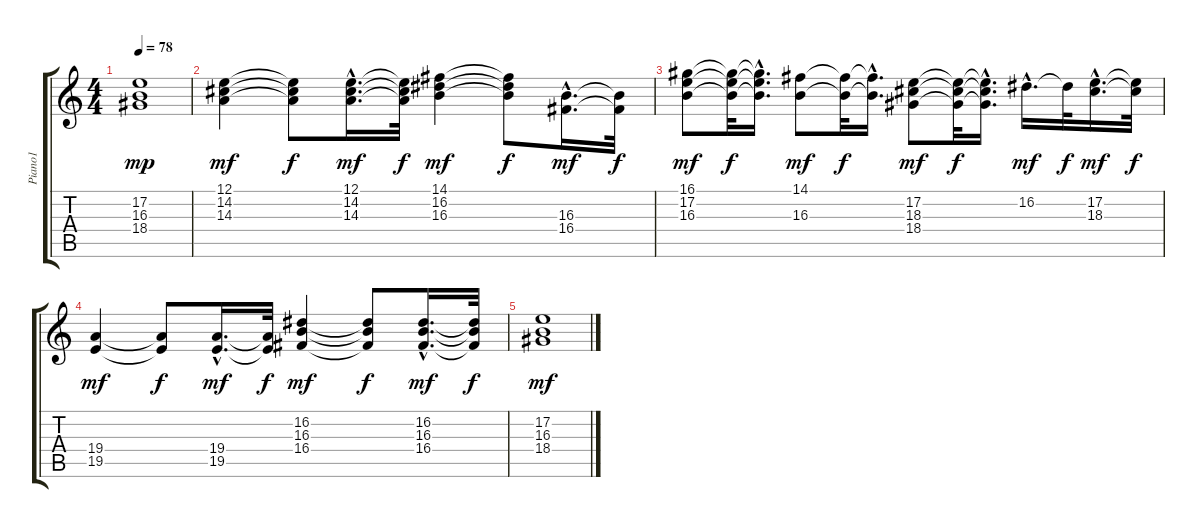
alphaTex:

\track ("Piano1" "Piano1") {instrument brightacousticpiano}
\staff {score tabs}
\tuning (E4 B3 G3 D3 A2 E2) {hide}
\ts (4 4)
\tempo 78
\clef g2
\ks c
(17.2 16.3 18.4).1{dy mp} |
(12.1 14.2 14.3).4{dy mf} (12.1{t} 14.2{t} 14.3{t}).8{dy f} (12.1{hac} 14.2{hac} 14.3{hac}).16{d dy mf} (12.1{t} 14.2{t} 14.3{t}).32{dy f} (14.1 16.2 16.3).4{dy mf} (14.1{t} 16.2{t} 16.3{t}).8{dy f} (16.3{hac} 16.4{hac}).16{d dy mf} (16.3{t} 16.4{t}).32{dy f} |
(16.1 17.2 16.3).8{dy mf} (16.1{t} 17.2{t} 16.3{t}).32{dy f} (16.1{hac t} 17.2{hac t} 16.3{hac t}).16{d} (14.1 16.3).8{dy mf} (14.1{t} 16.3{t}).32{dy f} (14.1{hac t} 16.3{hac t}).16{d} (17.2 18.3 18.4).8{dy mf} (17.2{t} 18.3{t} 18.4{t}).32{dy f} (17.2{hac t} 18.3{hac t} 18.4{hac t}).16{d} 16.2{hac}.16{d dy mf} 16.2{t}.32{dy f} (17.2{hac} 18.3{hac}).16{d dy mf} (17.2{t} 18.3{t}).32{dy f} |
(19.4 19.5).4{dy mf} (19.4{t} 19.5{t}).8{dy f} (19.4{hac} 19.5{hac}).16{d dy mf} (19.4{t} 19.5{t}).32{dy f} (16.2 16.3 16.4).4{dy mf} (16.2{t} 16.3{t} 16.4{t}).8{dy f} (16.2{hac} 16.3{hac} 16.4{hac}).16{d dy mf} (16.2{t} 16.3{t} 16.4{t}).32{dy f} |
(17.2 16.3 18.4).1{dy mf}
